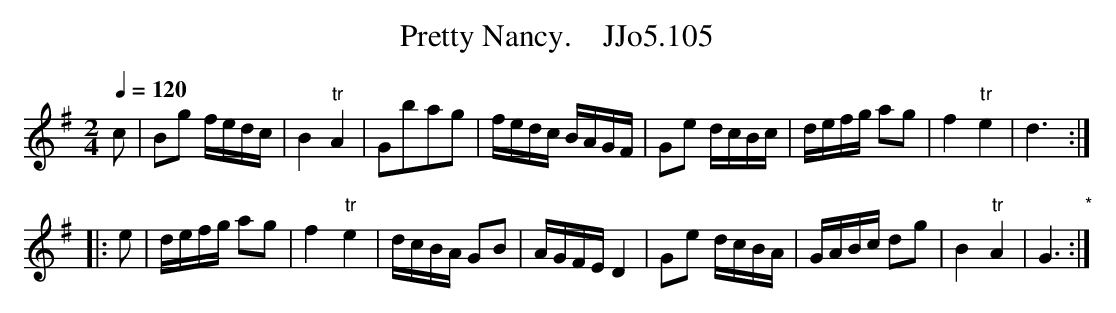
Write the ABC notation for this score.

X:1
T:Pretty Nancy.    JJo5.105
Q:1/4=120
M:2/4
L:1/8
K:G
c|Bg f/e/d/c/|B2"tr"A2|Gbag|f/e/d/c/ B/A/G/F/|Ge d/c/B/c/|d/e/f/g/ ag|f2 "tr"e2|d3 :|
|:e|d/e/f/g/ ag|f2"tr"e2|d/c/B/A/ GB|A/G/F/E/ D2|Ge d/c/B/A/|G/A/B/c/ dg|B2 "tr"A2|G3 "*" :|
